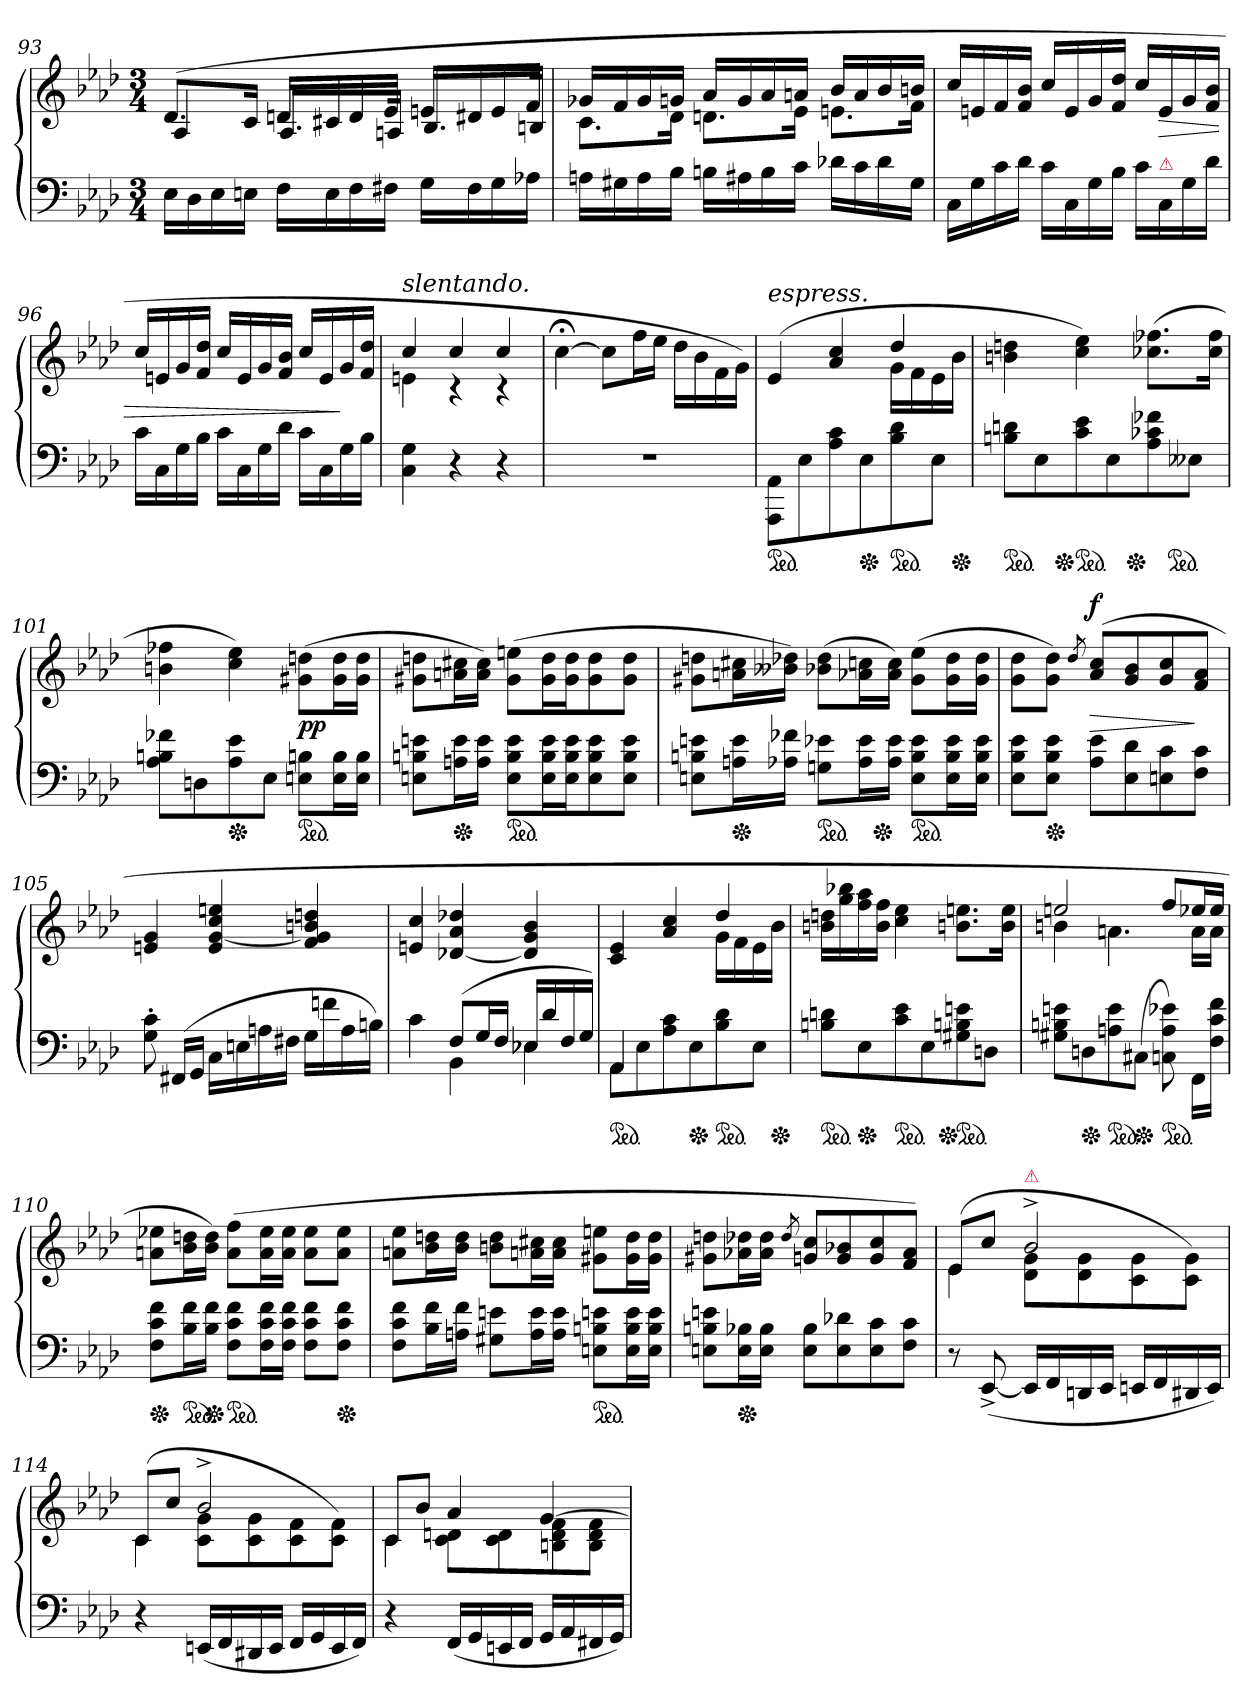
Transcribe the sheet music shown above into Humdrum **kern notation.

**kern	**kern	**dynam
*part1	*part1	*part1
*staff2	*staff1	*staff1/2
*clefF4	*clefG2	*
*k[b-e-a-d-]	*k[b-e-a-d-]	*
*M3/4	*M3/4	*
=93	=93	=93
*	*^	*
16E-LL	(>8.d-L	4A-/	.
16D-	.	.	.
16E-	.	.	.
16EnJJ	16cJk	.	.
16F\LL	16dnLL	8.A-/L	.
16E\	16c#X	.	.
16F\	16d	.	.
16F#X\JJ	16e-JJ	16An/Jk	.
16G\LL	16enLL	8.B-/L	.
16F#\	16d#X	.	.
16G\	16e	.	.
16A-X\JJ	16fJJ	16Bn/Jk	.
=94	=94	=94	=94
16AnLL	16g-XLL	8.cL	.
16G#X	16f	.	.
16A	16g-	.	.
16B-JJ	16gnJJ	16d-Jk	.
16BnLL	16a-LL	8.dnL	.
16A#X	16g	.	.
16B	16a-	.	.
16cJJ	16anJJ	16e-Jk	.
16d-XLL	16b-LL	8.enL	.
16c	16a	.	.
16d-	16b-	.	.
16G#JJ	16bnJJ	16fJk	.
*	*v	*v	*
=95	=95	=95
16CLL	16ccLL	.
16G	16en	.
16c	16f	.
16d-JJ	16f 16b-JJ	.
16cLL	16ccLL	.
16C	16e	.
16G	16g	.
16B-JJ	16f 16dd-JJ	.
16cLL	16ccLL	.
!LO:TX:a:color=crimson:t=⚠	!	!
16C	16e	>
16G	16g	.
16d-JJ	16f 16b-JJ	.
=96	=96	=96
16cLL	16ccLL	.
16C	16en	.
16G	16g	.
16B-JJ	16f 16dd-JJ	.
16cLL	16ccLL	.
16C	16e	.
16G	16g	.
16d-JJ	16f 16b-JJ	.
16cLL	16ccLL	.
16C	16e	.
16G	16g	]
16B-JJ	16f 16dd-JJ	.
=97	=97	=97
*	*^	*
!	!LO:TX:a:i:t=slentando.	!	!
4C 4G	4cc	4en	.
4r	4cc/	4r	.
4r	4cc/	4r	.
*	*v	*v	*
=98	=98	=98
2.rF	[4cc;<	.
.	8ccL]	.
.	16ffL	.
.	16ee-JJ	.
.	16dd-\LL	.
.	16b-	.
.	16f	.
.	16gJJ)	.
=99	=99	=99
*	*^	*
!	!LO:TX:a:i:t=espress.	!	!
!LO:TX:a:color=crimson:t=⚠	!	!	!
*ped	*	*	*
8AAA-/ 8AA-/L	(>4e-/	2ryy	.
8E-\	.	.	.
8A-\ 8c\	4a-/ 4cc/	.	.
*Xped	*	*	*
8E-\	.	.	.
*ped	*	*	*
8B-\ 8d-\	4dd-	16gLL	.
.	.	16f	.
8E-\J	.	16e-	.
*Xped	*	*	*
.	.	16b-JJ	.
*	*v	*v	*
=100	=100	=100
*ped	*	*
*	*^	*
*	*	*^	*
*	*	*	*^	*
8Bn 8dnL	4bn 4ddn	8.ryy	4..ryy	2ryy	.
8E-	.	.	.	.	.
*Xped	*	*	*	*	*
.	.	2ryy	.	.	.
*ped	*	*	*	*	*
8c 8e-	4cc 4ee-)	.	.	.	.
8E-	.	.	.	.	.
*Xped	*	*	*	*	*
.	.	.	4ryy	.	.
8A- 8c-X 8f-X	(>8.cc-X 8.ff-XL	.	.	16ryy	.
*ped	*	*	*	*	*
.	.	.	.	8.ryy	.
8E--XJ	.	.	.	.	.
.	16cc- 16ff-Jk	16ryy	16ryy	.	.
*	*v	*v	*v	*v	*
=101	=101	=101
8A- 8Bn 8f-XL	4bn 4ff-X	.
8Dn	.	.
*Xped	*	*
8A- 8e-	4cc 4ee-)	.
8E-J	.	.
*ped	*	*
8En 8BnL	(>8g#X 8ddnL	pp
16E 16BL	16g# 16ddL	.
16E 16BJJ	16g# 16ddJJ	.
=102	=102	=102
8En 8Bn 8enL	8g#X 8ddnL	.
*Xped	*	*
16An 16eL	16an 16cc#XL	.
16A 16eJJ	16a 16cc#JJ)	.
*ped	*	*
8E 8B 8eL	(>8g# 8eenL	.
16E 16B 16eL	16g# 16ddL	.
16E 16B 16eJ	16g# 16ddJ	.
8E 8B 8e	8g# 8dd	.
8E 8B 8eJ	8g# 8ddJ	.
=103	=103	=103
*	*^	*
8En 8Bn 8enL	8g#X 8ddnL	4ryy	.
*Xped	*	*	*
16An 16eL	16an 16cc#XL	.	.
16A-X 16f-XJJ	16b--X 16dd-XJJ)	.	.
*ped	*	*	*
8Gn 8e-XL	(>8b-X 8dd-L	8ryy	.
16A- 16e-L	16a-X 16ccnL	32ryy	.
*Xped	*	*	*
.	.	4ryy	.
16A- 16e-JJ	16a- 16ccJJ)	.	.
*ped	*	*	*
8E 8B 8e-L	(>8g# 8ee-L	.	.
16E 16B 16e-L	16g# 16dd-L	.	.
.	.	16.ryy	.
16E 16B 16e-JJ	16g# 16dd-JJ	.	.
*	*v	*v	*
=104	=104	=104
8E- 8B- 8e-L	8g 8dd-L	.
*Xped	*	*
8E- 8B- 8e-J	8g 8dd-J)	.
.	8qdd-/	.
!	!	!LO:DY:n=1:a
8A- 8e-L	(>8a-/ 8cc/L	> f
8E- 8d-	8g 8b-	.
8En 8c	8g 8cc	.
8F 8cJ	8f 8a-J	]
=105	=105	=105
8G'> 8c'>	4en 4g	.
(>16FF#X/LL	.	.
16GGJJ	.	.
16C\LL	4e [4g 4cc 4een	.
16En	.	.
16An\	.	.
16F#XJJ	.	.
16G\LL	4f 4g] 4bn 4ddn	.
16fn	.	.
16A	.	.
16BnJJ)	.	.
=106	=106	=106
*^	*	*
4ryy	4c\	4en 4cc	.
(<8FL	4BB-	[4d-X 4a- 4dd-X	.
16GL	.	.	.
16FJJ	.	.	.
16E-XLL	4E-X	4d-] 4g 4b-	.
16d-	.	.	.
16F	.	.	.
16GJJ)	.	.	.
=107	=107	=107	=107
*	*	*^	*
*ped	*	*	*	*
8AA-\L	4AA-/	4c 4e-	2ryy	.
8E-\	.	.	.	.
8A- 8c	2ryy	4a-/ 4cc/	.	.
*Xped	*	*	*	*
8E-	.	.	.	.
*ped	*	*	*	*
8B- 8d-	.	4dd-	16gLL	.
.	.	.	16f	.
8E-J	.	.	16e-	.
*Xped	*	*	*	*
.	.	.	16b-JJ	.
*v	*v	*	*	*
=108	=108	=108	=108
*ped	*	*	*
8Bn 8dnL	16bn 16ddnLL	4..ryy	.
.	16gg 16bb-X	.	.
*Xped	*	*	*
8E-	16ff 16aa-	.	.
.	16b 16ffJJ	.	.
*ped	*	*	*
8c 8e-	4cc 4ee-	.	.
8E-	.	.	.
*Xped	*	*	*
.	.	4ryy	.
*ped	*	*	*
8G#X 8Bn 8en	8.bn 8.eenL	.	.
8DnJ	.	.	.
.	16b 16eeJk	16ryy	.
=109	=109	=109	=109
8G#X 8Bn 8enL	2een	4bn	.
*Xped	*	*	*
8Dn	.	.	.
*ped	*	*	*
8An 8e	.	4.an	.
*Xped	*	*	*
(>8C#XJ	.	.	.
*ped	*	*	*
8Cn 8A 8e-X)	8ffL	.	.
16FFLL	16ee-XL	16aLL	.
16F 16c 16fJJ	16ee-JJ	16aJJ	.
*	*v	*v	*
=110	=110	=110
*Xped	*	*
8F 8c 8fL	8an 8ee-XL	.
*ped	*	*
16B- 16fL	16b- 16ddnL	.
*Xped	*	*
16B- 16fJJ	16b- 16ddJJ)	.
*ped	*	*
8F 8c 8fL	(>8a 8ffL	.
16F 16c 16fL	16a 16ee-L	.
16F 16c 16fJJ	16a 16ee-JJ	.
8F 8c 8fL	8a 8ee-L	.
*Xped	*	*
8F 8c 8fJ	8a 8ee-J	.
=111	=111	=111
8F 8c 8fL	8an 8ee-L	.
16B- 16fL	16b- 16ddnL	.
16An 16fJJ	16b- 16ddJJ	.
8G#X 8enL	8bn 8ddL	.
16A 16eL	16an 16cc#XL	.
16A 16eJJ	16a 16cc#JJ	.
*ped	*	*
8En 8Bn 8enL	8g#X 8eenL	.
16E 16B 16eL	16g# 16ddL	.
16E 16B 16eJJ	16g# 16ddJJ	.
=112	=112	=112
8En 8Bn 8enL	8g#X\ 8ddn\L	.
*Xped	*	*
16E 16B-XL	16a-X 16dd-XL	.
16E 16B-JJ	16a- 16dd-JJ	.
.	8qdd-/	.
8E 8B-L	8gn/ 8cc/L	.
8E 8d-X	8g 8b-X	.
8E 8c	8g 8cc	.
8F 8cJ	8f 8a-J)	.
=113	=113	=113
*	*^	*
8r	(>8e-L	4e-\	.
(<[8EE-^<	8ccJ	.	.
!	!LO:TX:a:color=crimson:t=⚠	!	!
16EE-LL]	2b-^>	8d- 8gL	.
16FF	.	.	.
16DDn	.	8d- 8g	.
16EE-JJ	.	.	.
16EEnLL	.	8c 8g	.
16FF	.	.	.
16DD#X	.	8c 8gJ)	.
16EEJJ)	.	.	.
=114	=114	=114	=114
4r	(>8cL	4c	.
.	8ccJ	.	.
(<16EEnLL	2b-^>	8c 8gL	.
16FF	.	.	.
16DD#X	.	8c 8g	.
16EEJJ	.	.	.
16FFLL	.	8c 8f	.
16GG	.	.	.
16EE	.	8c 8fJ)	.
16FFJJ)	.	.	.
=115	=115	=115	=115
4r	8cL	4c	.
.	8b-J	.	.
(<16FFLL	4a-	8c 8dnL	.
16GG	.	.	.
16EEn	.	8c 8d	.
16FFJJ	.	.	.
16GGLL	[4g	8Bn 8d 8f	.
16AA-	.	.	.
16FF#X	.	8B 8d 8fJ	.
16GGJJ)	.	.	.
*	*v	*v	*
=	=	=
*-	*-	*-
